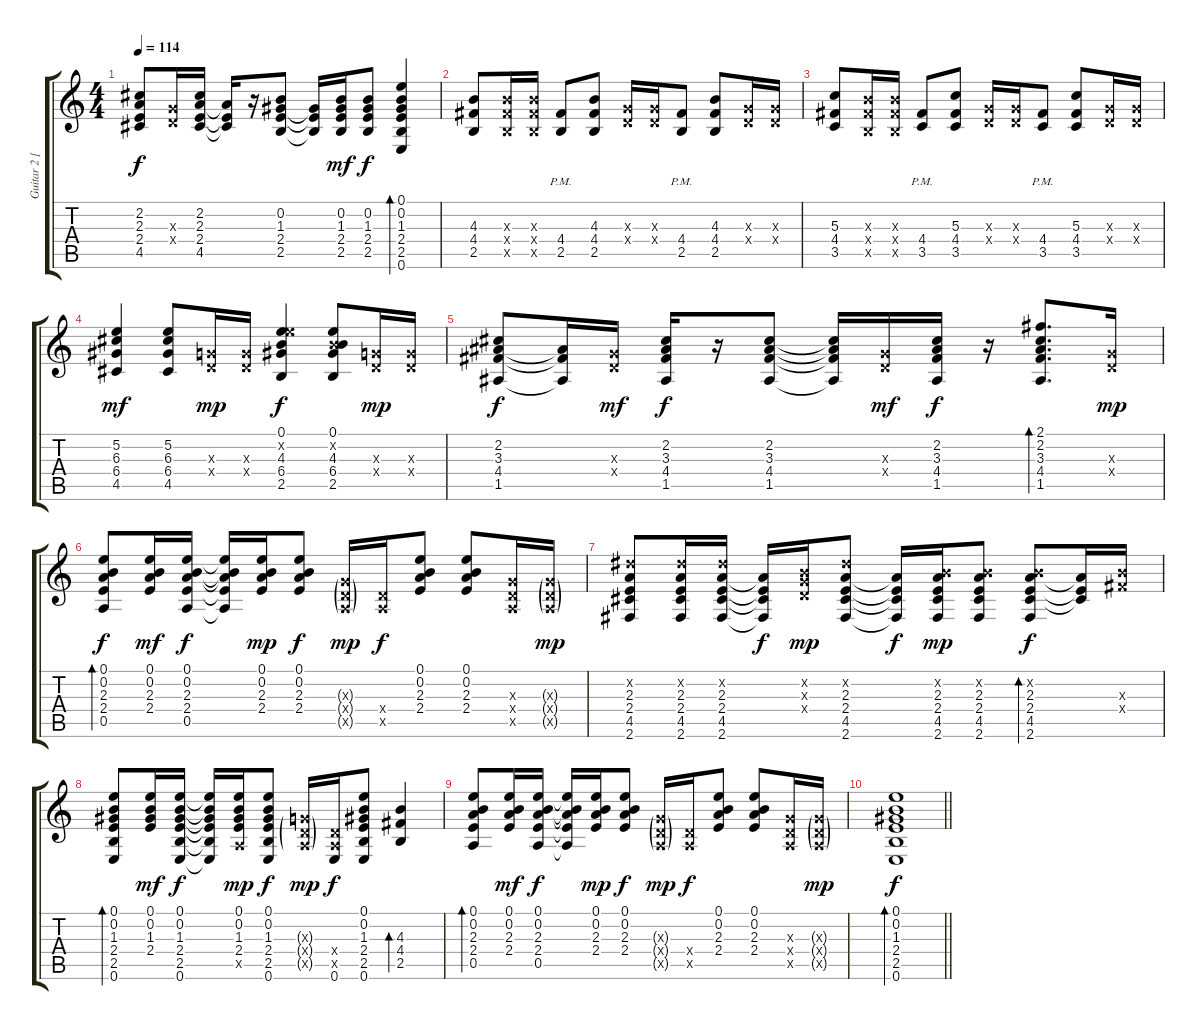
\track ("Guitar 2 [Backing]" "Guitar 2 [") {instrument acousticguitarsteel}
\staff {score tabs}
\tuning (E4 B3 G3 D3 A2 E2) {hide}
\ts (4 4)
\tempo 114
\clef g2
\ks c
(2.2 2.3 2.4 4.5).8{dy f} (0.3{x} 0.4{x}).16 (2.2 2.3 2.4 4.5).16 (2.3{t} 2.4{t} 4.5{t}).16 r.16 (0.2 1.3 2.4 2.5).8 (1.3{t} 2.4{t} 2.5{t}).16 (0.2 1.3 2.4 2.5).16{dy mf} (0.2 1.3 2.4 2.5).8{dy f} (0.1 0.2 1.3 2.4 2.5 0.6).4{bd 60} |
(4.3 4.4 2.5).8 (4.3{x} 4.4{x} 2.5{x}).16 (4.3{x} 4.4{x} 2.5{x}).16 (4.4{pm} 2.5{pm}).8 (4.3 4.4 2.5).8 (0.3{x} 0.4{x}).16 (0.3{x} 0.4{x}).16 (4.4{pm} 2.5{pm}).8 (4.3 4.4 2.5).8 (0.3{x} 0.4{x}).16 (0.3{x} 0.4{x}).16 |
(5.3 4.4 3.5).8 (4.3{x} 4.4{x} 2.5{x}).16 (4.3{x} 4.4{x} 2.5{x}).16 (4.4{pm} 3.5{pm}).8 (5.3 4.4 3.5).8 (0.3{x} 0.4{x}).16 (0.3{x} 0.4{x}).16 (4.4{pm} 3.5{pm}).8 (5.3 4.4 3.5).8 (0.3{x} 0.4{x}).16 (0.3{x} 0.4{x}).16 |
(5.2 6.3 6.4 4.5).4{dy mf} (5.2 6.3 6.4 4.5).8 (0.3{x} 0.4{x}).16{dy mp} (0.3{x} 0.4{x}).16 (0.1 5.2{x} 4.3 6.4 2.5).4{dy f} (0.1 0.2{x} 4.3 6.4 2.5).8 (0.3{x} 0.4{x}).16{dy mp} (0.3{x} 0.4{x}).16 |
(2.2 3.3 4.4 1.5).8{dy f} (3.3{t} 4.4{t} 1.5{t}).16 (0.3{x} 0.4{x}).16{dy mf} (2.2 3.3 4.4 1.5).16{dy f} r.16 (2.2 3.3 4.4 1.5).8 (2.2{t} 3.3{t} 4.4{t} 1.5{t}).16 (0.3{x} 0.4{x}).16{dy mf} (2.2 3.3 4.4 1.5).16{dy f} r.16 (2.1 2.2 3.3 4.4 1.5).8{d bd 60} (0.3{x} 0.4{x}).16{dy mp} |
(0.1 0.2 2.3 2.4 0.5).8{bd 60 dy f} (0.1 0.2 2.3 2.4).16{dy mf} (0.1 0.2 2.3 2.4 0.5).16{dy f} (0.1{t} 0.2{t} 2.3{t} 2.4{t} 0.5{t}).16 (0.1 0.2 2.3 2.4).16{dy mp} (0.1 0.2 2.3 2.4).8{dy f} (0.3{g x} 0.4{g x} 0.5{g x}).16{dy mp} (0.4{x} 0.5{x}).16{dy f} (0.1 0.2 2.3 2.4).8 (0.1 0.2 2.3 2.4).8 (0.3{x} 0.4{x} 0.5{x}).16 (0.3{g x} 0.4{g x} 0.5{g x}).16{dy mp} |
(4.2{x} 2.3 2.4 4.5 2.6).8 (4.2{x} 2.3 2.4 4.5 2.6).16 (4.2{x} 2.3 2.4 4.5 2.6).16 (2.3{t} 2.4{t} 4.5{t} 2.6{t}).16{dy f} (0.2{x} 0.3{x} 0.4{x}).16{dy mp} (4.2{x} 2.3 2.4 4.5 2.6).8 (2.3{t} 2.4{t} 4.5{t} 2.6{t}).16{dy f} (0.2{x} 2.3 2.4 4.5 2.6).16{dy mp} (0.2{x} 2.3 2.4 4.5 2.6).8 (0.2{x} 2.3 2.4 4.5 2.6).8{bd 60 dy f} (2.3{t} 2.4{t} 4.5{t}).16 (4.3{x} 4.4{x}).16 |
(0.1 0.2 1.3 2.4 2.5 0.6).8{bd 60} (0.1 0.2 1.3 2.4).16{dy mf} (0.1 0.2 1.3 2.4 2.5 0.6).16{dy f} (0.1{t} 0.2{t} 1.3{t} 2.4{t} 2.5{t} 0.6{t}).16 (0.1 0.2 1.3 2.4 0.5{x}).16{dy mp} (0.1 0.2 1.3 2.4 2.5 0.6).8{dy f} (0.3{g x} 0.4{g x} 0.5{g x}).16{dy mp} (0.4{x} 0.5{x} 0.6).16{dy f} (0.1 0.2 1.3 2.4 2.5 0.6).8 (4.3 4.4 2.5).4{bd 60} |
(0.1 0.2 2.3 2.4 0.5).8{bd 60} (0.1 0.2 2.3 2.4).16{dy mf} (0.1 0.2 2.3 2.4 0.5).16{dy f} (0.1{t} 0.2{t} 2.3{t} 2.4{t} 0.5{t}).16 (0.1 0.2 2.3 2.4).16{dy mp} (0.1 0.2 2.3 2.4).8{dy f} (0.3{g x} 0.4{g x} 0.5{g x}).16{dy mp} (0.4{x} 0.5{x}).16{dy f} (0.1 0.2 2.3 2.4).8 (0.1 0.2 2.3 2.4).8 (0.3{x} 0.4{x} 0.5{x}).16 (0.3{g x} 0.4{g x} 0.5{g x}).16{dy mp} |
\barLineRight lightlight
(0.1 0.2 1.3 2.4 2.5 0.6).1{bd 240 dy f}
